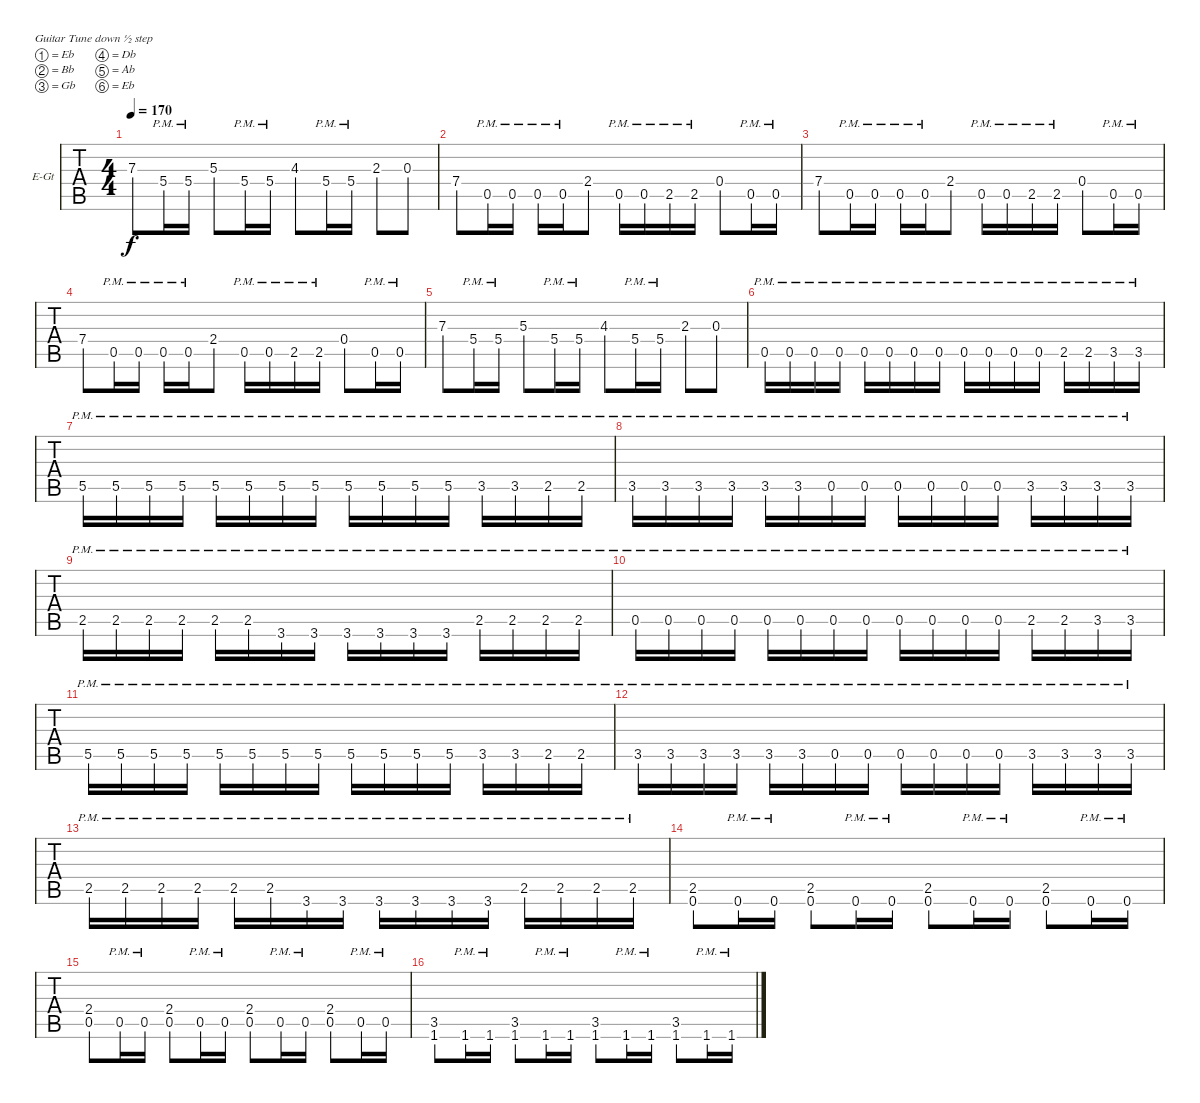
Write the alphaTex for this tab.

\bracketExtendMode groupsimilarinstruments
\firstSystemTrackNameOrientation horizontal
\otherSystemsTrackNameOrientation horizontal
\track ("Илья Мамонтов" "E-Gt") {instrument distortionguitar}
\staff {tabs}
\tuning (Eb4 Bb3 Gb3 Db3 Ab2 Eb2)
\ts (4 4)
\tempo 170
\clef g2
\ks c
7.3.8{dy f} 5.4{pm}.16 5.4{pm}.16 5.3.8 5.4{pm}.16 5.4{pm}.16 4.3.8 5.4{pm}.16 5.4{pm}.16 2.3.8 0.3.8 |
7.4.8 0.5{pm}.16 0.5{pm}.16 0.5{pm}.16 0.5{pm}.16 2.4.8 0.5{pm}.16 0.5{pm}.16 2.5{pm}.16 2.5{pm}.16 0.4.8 0.5{pm}.16 0.5{pm}.16 |
7.4.8 0.5{pm}.16 0.5{pm}.16 0.5{pm}.16 0.5{pm}.16 2.4.8 0.5{pm}.16 0.5{pm}.16 2.5{pm}.16 2.5{pm}.16 0.4.8 0.5{pm}.16 0.5{pm}.16 |
7.4.8 0.5{pm}.16 0.5{pm}.16 0.5{pm}.16 0.5{pm}.16 2.4.8 0.5{pm}.16 0.5{pm}.16 2.5{pm}.16 2.5{pm}.16 0.4.8 0.5{pm}.16 0.5{pm}.16 |
7.3.8 5.4{pm}.16 5.4{pm}.16 5.3.8 5.4{pm}.16 5.4{pm}.16 4.3.8 5.4{pm}.16 5.4{pm}.16 2.3.8 0.3.8 |
0.5{pm}.16 0.5{pm}.16 0.5{pm}.16 0.5{pm}.16 0.5{pm}.16 0.5{pm}.16 0.5{pm}.16 0.5{pm}.16 0.5{pm}.16 0.5{pm}.16 0.5{pm}.16 0.5{pm}.16 2.5{pm}.16 2.5{pm}.16 3.5{pm}.16 3.5{pm}.16 |
5.5{pm}.16 5.5{pm}.16 5.5{pm}.16 5.5{pm}.16 5.5{pm}.16 5.5{pm}.16 5.5{pm}.16 5.5{pm}.16 5.5{pm}.16 5.5{pm}.16 5.5{pm}.16 5.5{pm}.16 3.5{pm}.16 3.5{pm}.16 2.5{pm}.16 2.5{pm}.16 |
3.5{pm}.16 3.5{pm}.16 3.5{pm}.16 3.5{pm}.16 3.5{pm}.16 3.5{pm}.16 0.5{pm}.16 0.5{pm}.16 0.5{pm}.16 0.5{pm}.16 0.5{pm}.16 0.5{pm}.16 3.5{pm}.16 3.5{pm}.16 3.5{pm}.16 3.5{pm}.16 |
2.5{pm}.16 2.5{pm}.16 2.5{pm}.16 2.5{pm}.16 2.5{pm}.16 2.5{pm}.16 3.6{pm}.16 3.6{pm}.16 3.6{pm}.16 3.6{pm}.16 3.6{pm}.16 3.6{pm}.16 2.5{pm}.16 2.5{pm}.16 2.5{pm}.16 2.5{pm}.16 |
0.5{pm}.16 0.5{pm}.16 0.5{pm}.16 0.5{pm}.16 0.5{pm}.16 0.5{pm}.16 0.5{pm}.16 0.5{pm}.16 0.5{pm}.16 0.5{pm}.16 0.5{pm}.16 0.5{pm}.16 2.5{pm}.16 2.5{pm}.16 3.5{pm}.16 3.5{pm}.16 |
5.5{pm}.16 5.5{pm}.16 5.5{pm}.16 5.5{pm}.16 5.5{pm}.16 5.5{pm}.16 5.5{pm}.16 5.5{pm}.16 5.5{pm}.16 5.5{pm}.16 5.5{pm}.16 5.5{pm}.16 3.5{pm}.16 3.5{pm}.16 2.5{pm}.16 2.5{pm}.16 |
3.5{pm}.16 3.5{pm}.16 3.5{pm}.16 3.5{pm}.16 3.5{pm}.16 3.5{pm}.16 0.5{pm}.16 0.5{pm}.16 0.5{pm}.16 0.5{pm}.16 0.5{pm}.16 0.5{pm}.16 3.5{pm}.16 3.5{pm}.16 3.5{pm}.16 3.5{pm}.16 |
2.5{pm}.16 2.5{pm}.16 2.5{pm}.16 2.5{pm}.16 2.5{pm}.16 2.5{pm}.16 3.6{pm}.16 3.6{pm}.16 3.6{pm}.16 3.6{pm}.16 3.6{pm}.16 3.6{pm}.16 2.5{pm}.16 2.5{pm}.16 2.5{pm}.16 2.5{pm}.16 |
(2.5 0.6).8 0.6{pm}.16 0.6{pm}.16 (2.5 0.6).8 0.6{pm}.16 0.6{pm}.16 (2.5 0.6).8 0.6{pm}.16 0.6{pm}.16 (2.5 0.6).8 0.6{pm}.16 0.6{pm}.16 |
(2.4 0.5).8 0.5{pm}.16 0.5{pm}.16 (2.4 0.5).8 0.5{pm}.16 0.5{pm}.16 (2.4 0.5).8 0.5{pm}.16 0.5{pm}.16 (2.4 0.5).8 0.5{pm}.16 0.5{pm}.16 |
(3.5 1.6).8 1.6{pm}.16 1.6{pm}.16 (3.5 1.6).8 1.6{pm}.16 1.6{pm}.16 (3.5 1.6).8 1.6{pm}.16 1.6{pm}.16 (3.5 1.6).8 1.6{pm}.16 1.6{pm}.16
